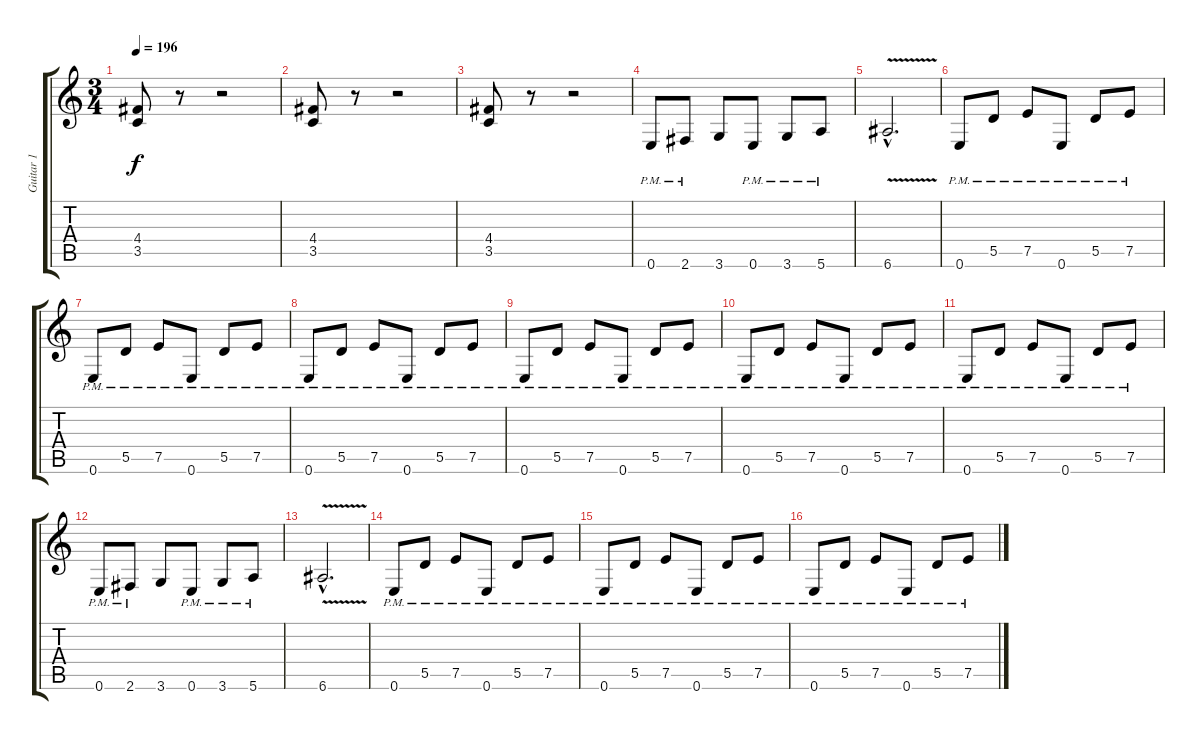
\track ("Guitar 1" "Guitar 1") {instrument distortionguitar}
\staff {score tabs}
\tuning (E4 B3 G3 D3 A2 E2) {hide}
\ts (3 4)
\tempo 196
\clef g2
\ks c
(4.4 3.5).8{dy f} r.8 r.2 |
(4.4 3.5).8 r.8 r.2 |
(4.4 3.5).8 r.8 r.2 |
0.6{pm}.8 2.6{pm}.8 3.6.8 0.6{pm}.8 3.6{pm}.8 5.6{pm}.8 |
6.6{v hac}.2{d} |
0.6{pm}.8 5.5{pm}.8 7.5{pm}.8 0.6{pm}.8 5.5{pm}.8 7.5{pm}.8 |
0.6{pm}.8 5.5{pm}.8 7.5{pm}.8 0.6{pm}.8 5.5{pm}.8 7.5{pm}.8 |
0.6{pm}.8 5.5{pm}.8 7.5{pm}.8 0.6{pm}.8 5.5{pm}.8 7.5{pm}.8 |
0.6{pm}.8 5.5{pm}.8 7.5{pm}.8 0.6{pm}.8 5.5{pm}.8 7.5{pm}.8 |
0.6{pm}.8 5.5{pm}.8 7.5{pm}.8 0.6{pm}.8 5.5{pm}.8 7.5{pm}.8 |
0.6{pm}.8 5.5{pm}.8 7.5{pm}.8 0.6{pm}.8 5.5{pm}.8 7.5{pm}.8 |
0.6{pm}.8 2.6{pm}.8 3.6.8 0.6{pm}.8 3.6{pm}.8 5.6{pm}.8 |
6.6{v hac}.2{d} |
0.6{pm}.8 5.5{pm}.8 7.5{pm}.8 0.6{pm}.8 5.5{pm}.8 7.5{pm}.8 |
0.6{pm}.8 5.5{pm}.8 7.5{pm}.8 0.6{pm}.8 5.5{pm}.8 7.5{pm}.8 |
0.6{pm}.8 5.5{pm}.8 7.5{pm}.8 0.6{pm}.8 5.5{pm}.8 7.5{pm}.8
